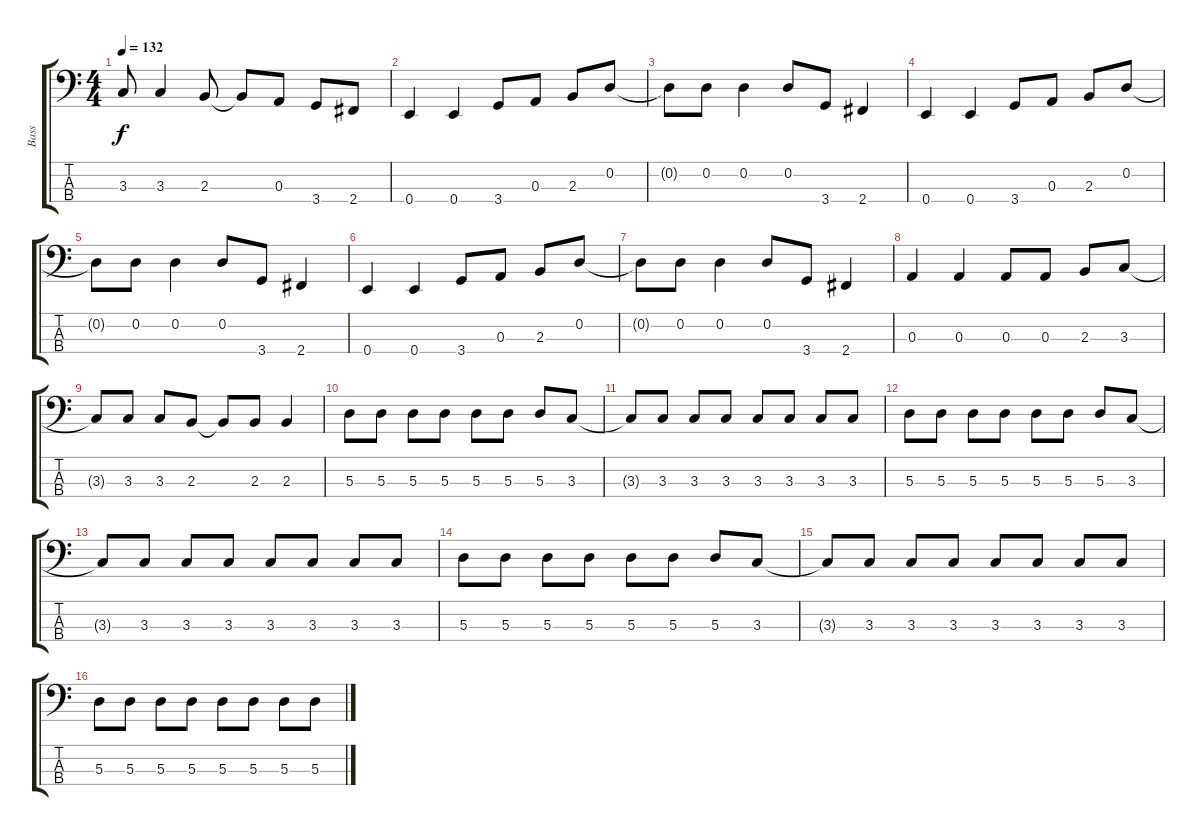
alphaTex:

\track ("Bass" "Bass") {instrument electricbasspick}
\staff {score tabs}
\tuning (G2 D2 A1 E1) {hide}
\ts (4 4)
\tempo 132
\clef f4
\ks c
3.3{t}.8{dy f} 3.3.4 2.3.8 2.3{t}.8 0.3.8 3.4.8 2.4.8 |
0.4.4 0.4.4 3.4.8 0.3.8 2.3.8 0.2.8 |
0.2{t}.8 0.2.8 0.2.4 0.2.8 3.4.8 2.4.4 |
0.4.4 0.4.4 3.4.8 0.3.8 2.3.8 0.2.8 |
0.2{t}.8 0.2.8 0.2.4 0.2.8 3.4.8 2.4.4 |
0.4.4 0.4.4 3.4.8 0.3.8 2.3.8 0.2.8 |
0.2{t}.8 0.2.8 0.2.4 0.2.8 3.4.8 2.4.4 |
0.3.4 0.3.4 0.3.8 0.3.8 2.3.8 3.3.8 |
3.3{t}.8 3.3.8 3.3.8 2.3.8 2.3{t}.8 2.3.8 2.3.4 |
5.3.8 5.3.8 5.3.8 5.3.8 5.3.8 5.3.8 5.3.8 3.3.8 |
3.3{t}.8 3.3.8 3.3.8 3.3.8 3.3.8 3.3.8 3.3.8 3.3.8 |
5.3.8 5.3.8 5.3.8 5.3.8 5.3.8 5.3.8 5.3.8 3.3.8 |
3.3{t}.8 3.3.8 3.3.8 3.3.8 3.3.8 3.3.8 3.3.8 3.3.8 |
5.3.8 5.3.8 5.3.8 5.3.8 5.3.8 5.3.8 5.3.8 3.3.8 |
3.3{t}.8 3.3.8 3.3.8 3.3.8 3.3.8 3.3.8 3.3.8 3.3.8 |
5.3.8 5.3.8 5.3.8 5.3.8 5.3.8 5.3.8 5.3.8 5.3.8
